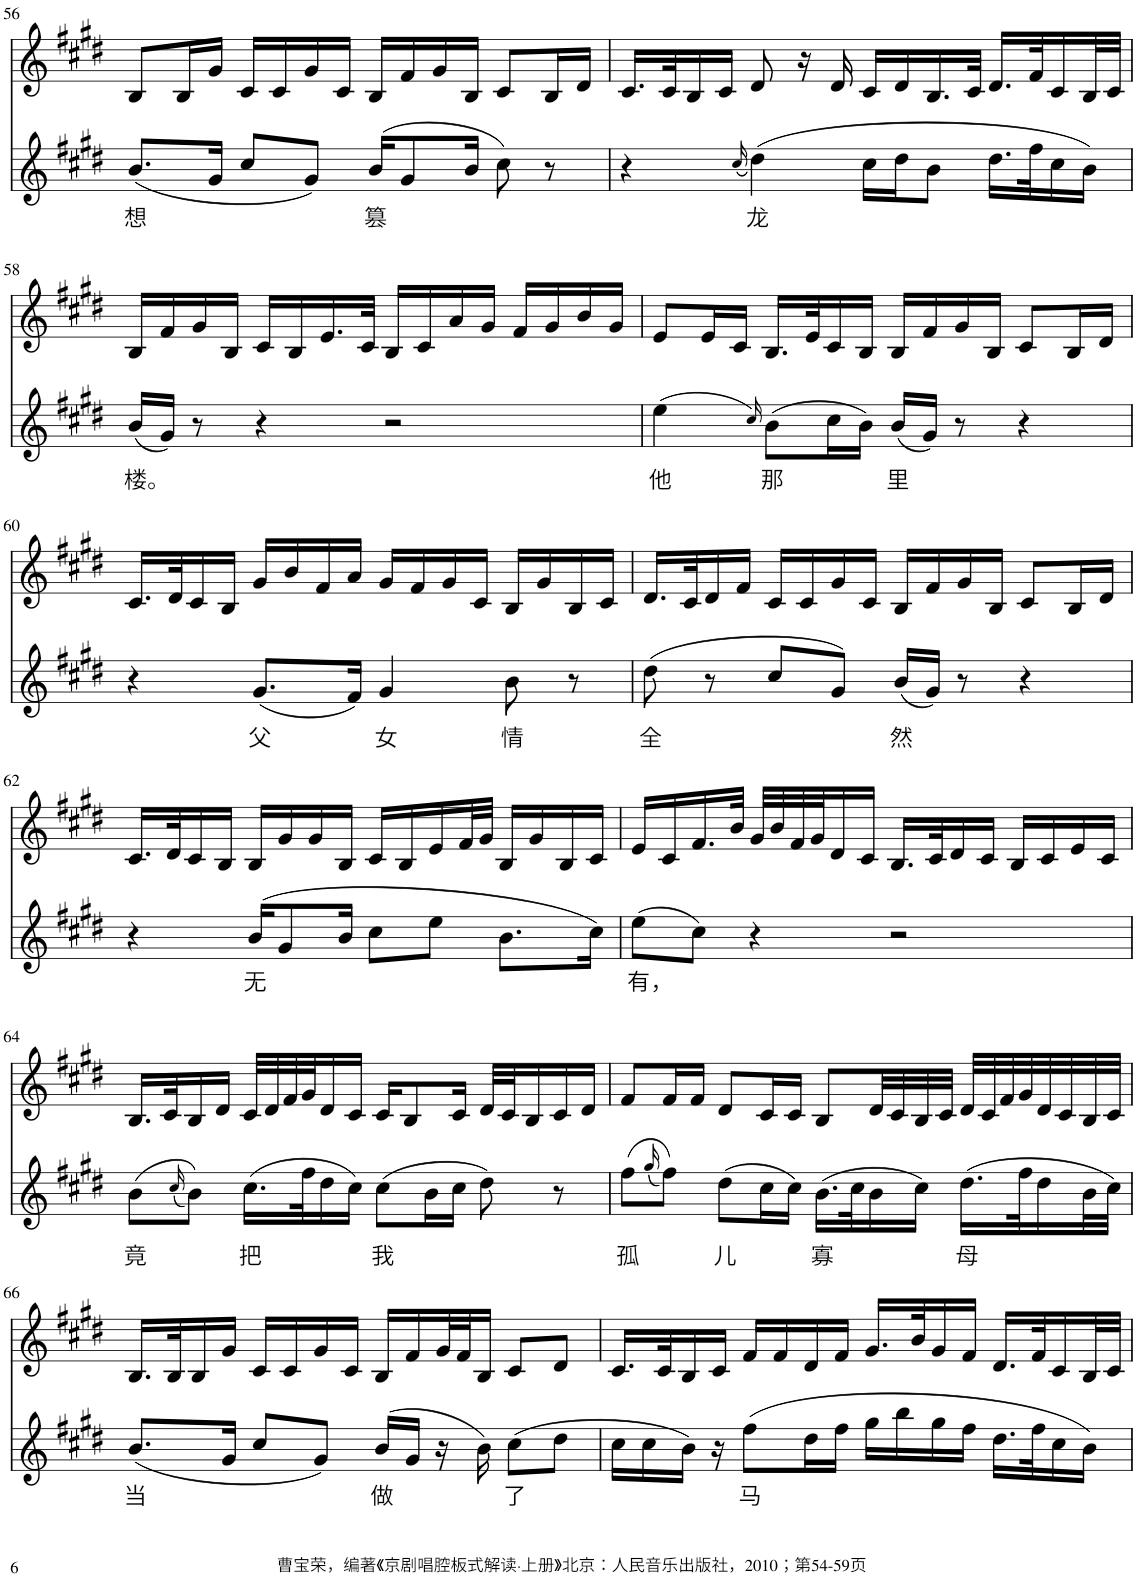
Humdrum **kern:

**kern	**text	**kern
*part2	*part2	*part1
*staff2	*staff2	*staff1
*I"Piano	*	*I"Piano
*I'Pno	*	*I'Pno
!!LO:PB:g=z
*clefG2	*	*clefG2
*k[f#c#g#d#]	*	*k[f#c#g#d#]
*M4/4	*	*M4/4
=56	=56	=56
!	!LO:LY:b	!
(8.b/L	想	8B/L
.	.	16B/L
16g#/Jk	.	16g#/JJ
8cc#/L	.	16c#/LL
.	.	16c#/
8g#/J)	.	16g#/
.	.	16c#/JJ
!	!LO:LY:b	!
(16b/KL	篡	16B/LL
8g#/	.	16f#/
.	.	16g#/
16b/Jk	.	16B/JJ
8cc#\)	.	8c#/L
8r	.	16B/L
.	.	16d#/JJ
=57	=57	=57
4r	.	16.c#/LL
.	.	32c#/K
.	.	16B/
.	.	16c#/JJ
(16qcc#/	.	.
!	!LO:LY:b	!
(4dd#\)	龙	8d#/
.	.	16r
.	.	16d#/
16cc#\LL	.	16c#/LL
16dd#\J	.	16d#/
8b\J	.	16.B/
.	.	32c#/JJk
16.dd#\LL	.	16.d#/LL
32ff#\K	.	32f#/K
16cc#\	.	16c#/
16b\JJ)	.	32B/L
.	.	32c#/JJJ
!!LO:LB:g=z
=58	=58	=58
!	!LO:LY:b	!
(16b/LL	楼。	16B/LL
16g#/JJ)	.	16f#/
8r	.	16g#/
.	.	16B/JJ
4r	.	16c#/LL
.	.	16B/
.	.	16.e/
.	.	32c#/JJk
2r	.	16B/LL
.	.	16c#/
.	.	16a/
.	.	16g#/JJ
.	.	16f#/LL
.	.	16g#/
.	.	16b/
.	.	16g#/JJ
=59	=59	=59
!	!LO:LY:b	!
(4ee\	他	8e/L
.	.	16e/L
.	.	16c#/JJ
16qcc#/)	.	.
!	!LO:LY:b	!
(8b\L	那	16.B/LL
.	.	32e/K
16cc#\L	.	16c#/
16b\JJ)	.	16B/JJ
!	!LO:LY:b	!
(16b/LL	里	16B/LL
16g#/JJ)	.	16f#/
8r	.	16g#/
.	.	16B/JJ
4r	.	8c#/L
.	.	16B/L
.	.	16d#/JJ
!!LO:LB:g=z
=60	=60	=60
4r	.	16.c#/LL
.	.	32d#/K
.	.	16c#/
.	.	16B/JJ
!	!LO:LY:b	!
(8.g#/L	父	16g#/LL
.	.	16b/
.	.	16f#/
16f#/Jk)	.	16a/JJ
!	!LO:LY:b	!
4g#/	女	16g#/LL
.	.	16f#/
.	.	16g#/
.	.	16c#/JJ
!	!LO:LY:b	!
8b\	情	16B/LL
.	.	16g#/
8r	.	16B/
.	.	16c#/JJ
=61	=61	=61
!	!LO:LY:b	!
(8dd#\	全	16.d#/LL
.	.	32c#/K
8r	.	16d#/
.	.	16f#/JJ
8cc#/L	.	16c#/LL
.	.	16c#/
8g#/J)	.	16g#/
.	.	16c#/JJ
!	!LO:LY:b	!
(16b/LL	然	16B/LL
16g#/JJ)	.	16f#/
8r	.	16g#/
.	.	16B/JJ
4r	.	8c#/L
.	.	16B/L
.	.	16d#/JJ
!!LO:LB:g=z
=62	=62	=62
4r	.	16.c#/LL
.	.	32d#/K
.	.	16c#/
.	.	16B/JJ
!	!LO:LY:b	!
(16b/KL	无	16B/LL
8g#/	.	16g#/
.	.	16g#/
16b/Jk	.	16B/JJ
8cc#\L	.	16c#/LL
.	.	16B/
8ee\J	.	16e/
.	.	32f#/L
.	.	32g#/JJJ
8.b\L	.	16B/LL
.	.	16g#/
.	.	16B/
16cc#\Jk)	.	16c#/JJ
=63	=63	=63
!	!LO:LY:b	!
(8ee\L	有，	16e/LL
.	.	16c#/
8cc#\J)	.	16.f#/
.	.	32b/JJk
4r	.	32g#/LLL
.	.	32b/
.	.	32f#/
.	.	32g#/J
.	.	16d#/
.	.	16c#/JJ
2r	.	16.B/LL
.	.	32c#/K
.	.	16d#/
.	.	16c#/JJ
.	.	16B/LL
.	.	16c#/
.	.	16e/
.	.	16c#/JJ
!!LO:LB:g=z
=64	=64	=64
!	!LO:LY:b	!
(8b\L	竟	16.B/LL
.	.	32c#/K
(16qcc#/	.	.
8b\J))	.	16B/
.	.	16d#/JJ
!	!LO:LY:b	!
(16.cc#\LL	把	32c#/LLL
.	.	32d#/
.	.	32f#/
32ff#\K	.	32g#/J
16dd#\	.	16d#/
16cc#\JJ)	.	16c#/JJ
!	!LO:LY:b	!
(8cc#\L	我	16c#/KL
.	.	8B/
16b\L	.	.
16cc#\JJ	.	16c#/Jk
8dd#\)	.	32d#/LLL
.	.	32c#/J
.	.	16B/
8r	.	16c#/
.	.	16d#/JJ
=65	=65	=65
!	!LO:LY:b	!
(8ff#\L	孤	8f#/L
(16qgg#/	.	.
8ff#\J))	.	16f#/L
.	.	16f#/JJ
!	!LO:LY:b	!
(8dd#\L	儿	8d#/L
16cc#\L	.	16c#/L
16cc#\JJ)	.	16c#/JJ
!	!LO:LY:b	!
(16.b\LL	寡	8B/L
32cc#\K	.	.
16b\	.	32d#/LL
.	.	32c#/
16cc#\JJ)	.	32B/
.	.	32c#/JJJ
!	!LO:LY:b	!
(16.dd#\LL	母	32d#/LLL
.	.	32c#/
.	.	32f#/
32ff#\K	.	32g#/
16dd#\	.	32d#/
.	.	32c#/
32b\L	.	32B/
32cc#\JJJ)	.	32c#/JJJ
!!LO:LB:g=z
=66	=66	=66
!	!LO:LY:b	!
(8.b/L	当	16.B/LL
.	.	32B/K
.	.	16B/
16g#/Jk	.	16g#/JJ
8cc#/L	.	16c#/LL
.	.	16c#/
8g#/J)	.	16g#/
.	.	16c#/JJ
!	!LO:LY:b	!
(16b/LL	做	16B/LL
16g#/JJ	.	16f#/
16r	.	32g#/L
.	.	32f#/J
16b\)	.	16B/JJ
!	!LO:LY:b	!
(8cc#\L	了	8c#/L
8dd#\J	.	8d#/J
=67	=67	=67
16cc#\LL	.	16.c#/LL
16cc#\	.	.
.	.	32c#/K
16b\JJ)	.	16B/
16r	.	16c#/JJ
!	!LO:LY:b	!
(8ff#\L	马	16f#/LL
.	.	16f#/
16dd#\L	.	16d#/
16ff#\JJ	.	16f#/JJ
16gg#\LL	.	16.g#/LL
16bb\	.	.
.	.	32b/K
16gg#\	.	16g#/
16ff#\JJ	.	16f#/JJ
16.dd#\LL	.	16.d#/LL
32ff#\K	.	32f#/K
16cc#\	.	16c#/
16b\JJ)	.	32B/L
.	.	32c#/JJJ
=	=	=
*-	*-	*-
